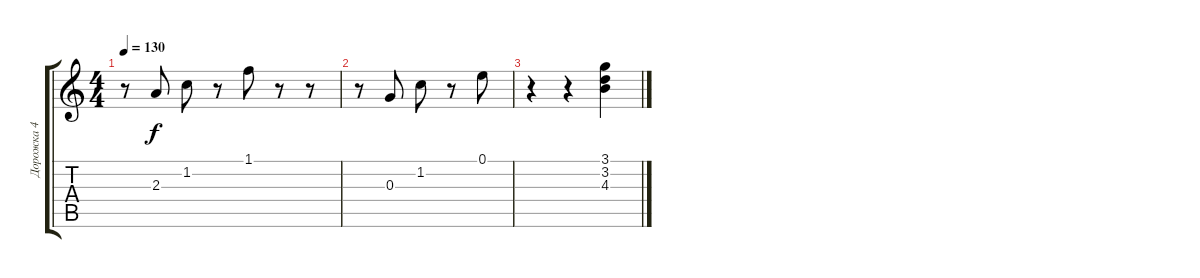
\track ("Дорожка 4" "Дорожка 4") {instrument acousticguitarsteel}
\staff {score tabs}
\tuning (E4 B3 G3 D3 A2 E2) {hide}
\ts (4 4)
\tempo 130
\clef g2
\ks c
r.8{dy f} 2.3.8 1.2.8 r.8 1.1.8 r.8 r.8 |
r.8 0.3.8 1.2.8 r.8 0.1.8 |
r.4 r.4 (3.1 3.2 4.3).4
